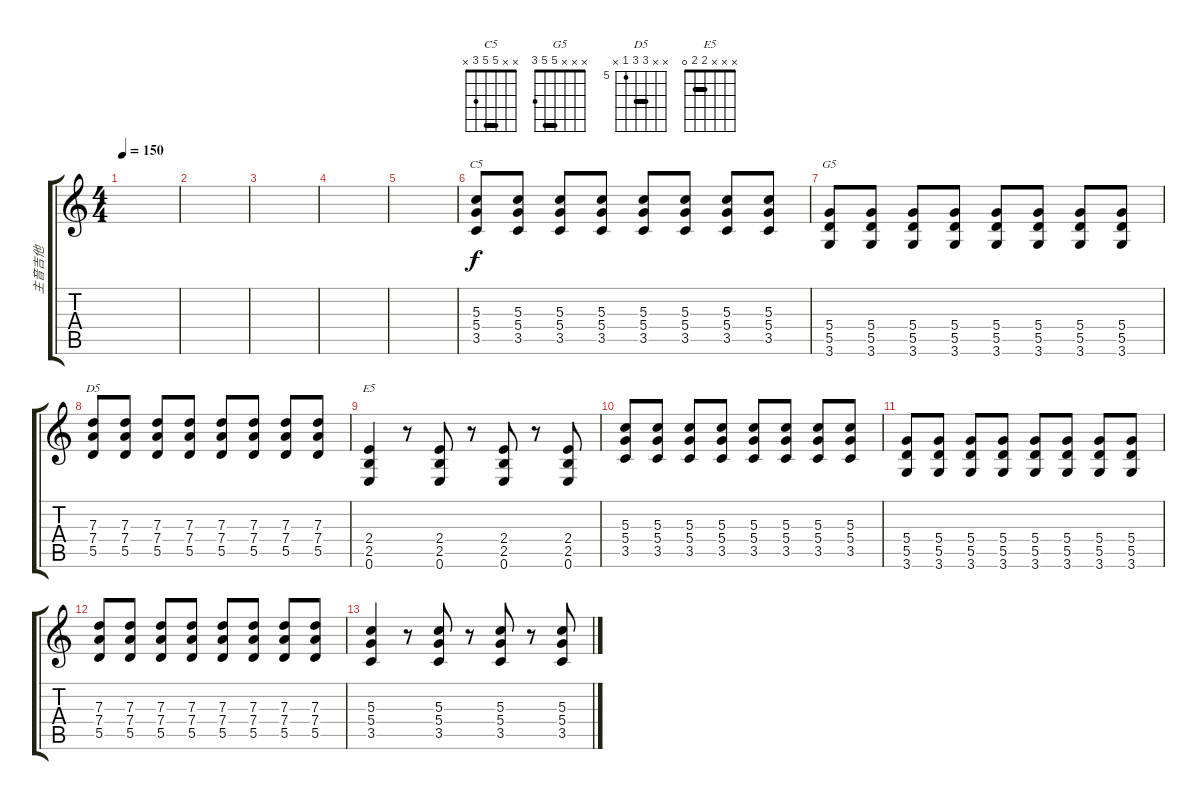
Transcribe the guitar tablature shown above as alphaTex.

\track ("主音吉他" "主音吉他") {instrument distortionguitar}
\staff {score tabs}
\tuning (E4 B3 G3 D3 A2 E2) {hide}
\chord ("C5" x x 5 5 3 x) {barre 5}
\chord ("G5" x x x 5 5 3) {barre 5}
\chord ("D5" x x 7 7 5 x) {firstfret 5 barre 7}
\chord ("E5" x x x 2 2 0) {barre 2}
\ts (4 4)
\tempo 150
\clef g2
\ks c
|
|
|
|
|
(5.3 5.4 3.5).8{ch "C5"} (5.3 5.4 3.5).8 (5.3 5.4 3.5).8 (5.3 5.4 3.5).8 (5.3 5.4 3.5).8 (5.3 5.4 3.5).8 (5.3 5.4 3.5).8 (5.3 5.4 3.5).8 |
(5.4 5.5 3.6).8{ch "G5"} (5.4 5.5 3.6).8 (5.4 5.5 3.6).8 (5.4 5.5 3.6).8 (5.4 5.5 3.6).8 (5.4 5.5 3.6).8 (5.4 5.5 3.6).8 (5.4 5.5 3.6).8 |
(7.3 7.4 5.5).8{ch "D5"} (7.3 7.4 5.5).8 (7.3 7.4 5.5).8 (7.3 7.4 5.5).8 (7.3 7.4 5.5).8 (7.3 7.4 5.5).8 (7.3 7.4 5.5).8 (7.3 7.4 5.5).8 |
(2.4 2.5 0.6).4{ch "E5"} r.8 (2.4 2.5 0.6).8 r.8 (2.4 2.5 0.6).8 r.8 (2.4 2.5 0.6).8 |
(5.3 5.4 3.5).8 (5.3 5.4 3.5).8 (5.3 5.4 3.5).8 (5.3 5.4 3.5).8 (5.3 5.4 3.5).8 (5.3 5.4 3.5).8 (5.3 5.4 3.5).8 (5.3 5.4 3.5).8 |
(5.4 5.5 3.6).8 (5.4 5.5 3.6).8 (5.4 5.5 3.6).8 (5.4 5.5 3.6).8 (5.4 5.5 3.6).8 (5.4 5.5 3.6).8{txt ""} (5.4 5.5 3.6).8 (5.4 5.5 3.6).8 |
(7.3 7.4 5.5).8 (7.3 7.4 5.5).8 (7.3 7.4 5.5).8 (7.3 7.4 5.5).8 (7.3 7.4 5.5).8 (7.3 7.4 5.5).8 (7.3 7.4 5.5).8 (7.3 7.4 5.5).8 |
(5.3 5.4 3.5).4 r.8 (5.3 5.4 3.5).8 r.8 (5.3 5.4 3.5).8 r.8 (5.3 5.4 3.5).8
